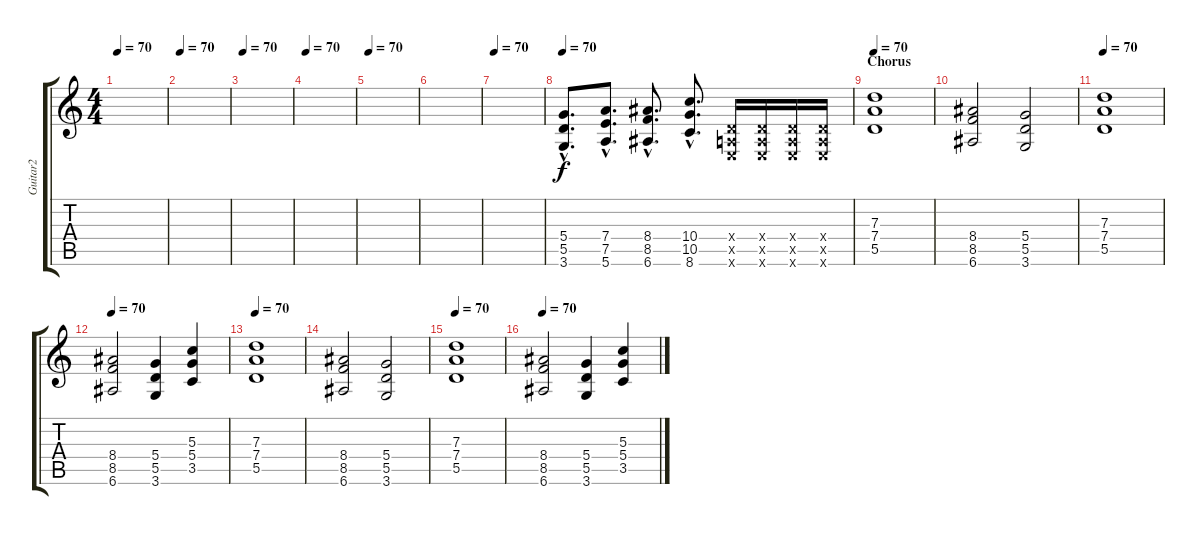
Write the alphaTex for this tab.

\track ("Guitar2" "Guitar2") {instrument distortionguitar}
\staff {score tabs}
\tuning (E4 B3 G3 D3 A2 E2) {hide}
\ts (4 4)
\tempo 70
\clef g2
\ks c
|
\tempo 70
|
\tempo 70
|
\tempo 70
|
\tempo 70
|
|
\tempo 70
|
\tempo 70
(5.4{hac} 5.5{hac} 3.6{hac}).8{d} (7.4{hac} 7.5{hac} 5.6{hac}).8{d} (8.4{hac} 8.5{hac} 6.6{hac}).8{d} (10.4{hac} 10.5{hac} 8.6{hac}).8{d} (0.4{x} 0.5{x} 0.6{x}).16 (0.4{x} 0.5{x} 0.6{x}).16 (0.4{x} 0.5{x} 0.6{x}).16 (0.4{x} 0.5{x} 0.6{x}).16 |
\section ("" "Chorus")
\tempo 70
(7.3 7.4 5.5).1 |
(8.4 8.5 6.6).2 (5.4 5.5 3.6).2 |
\tempo 70
(7.3 7.4 5.5).1 |
\tempo 70
(8.4 8.5 6.6).2 (5.4 5.5 3.6).4 (5.3 5.4 3.5).4 |
\tempo 70
(7.3 7.4 5.5).1 |
(8.4 8.5 6.6).2 (5.4 5.5 3.6).2 |
\tempo 70
(7.3 7.4 5.5).1 |
\tempo 70
(8.4 8.5 6.6).2 (5.4 5.5 3.6).4 (5.3 5.4 3.5).4
